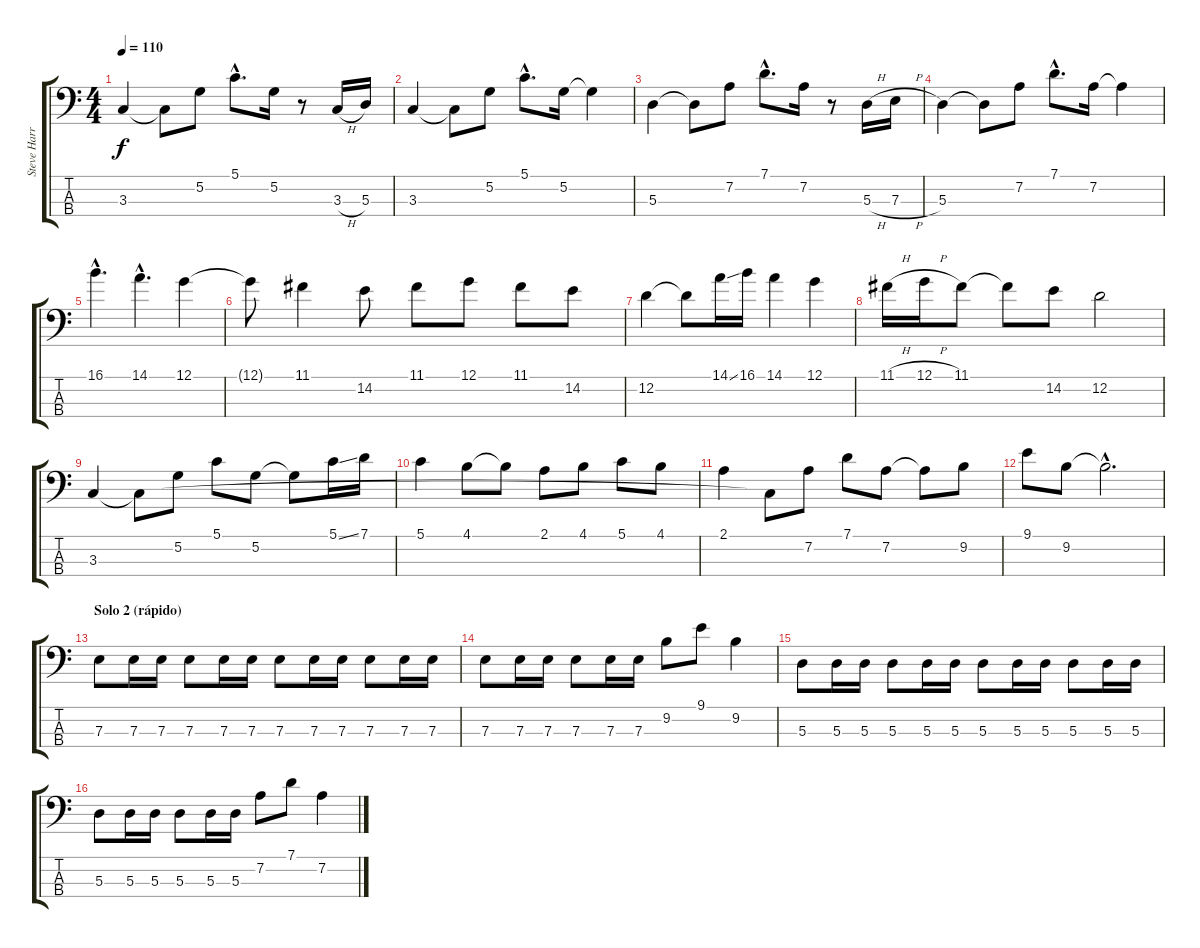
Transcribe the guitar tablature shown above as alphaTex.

\track ("Steve Harris" "Steve Harr") {instrument electricbassfinger}
\staff {score tabs}
\tuning (G2 D2 A1 E1) {hide}
\ts (4 4)
\tempo 110
\clef f4
\ks c
3.3.4{dy f} 3.3{t}.8 5.2.8 5.1{hac}.8{d} 5.2.16 r.8 3.3{h}.16 5.3.16 |
3.3.4 3.3{t}.8 5.2.8 5.1{hac}.8{d} 5.2.16 5.2{t}.4 |
5.3.4 5.3{t}.8 7.2.8 7.1{hac}.8{d} 7.2.16 r.8 5.3{h}.16 7.3{h}.16 |
5.3.4 5.3{t}.8 7.2.8 7.1{hac}.8{d} 7.2.16 7.2{t}.4 |
16.1{hac}.4{d} 14.1{hac}.4{d} 12.1.4 |
12.1{t}.8 11.1.4 14.2.8 11.1.8 12.1.8 11.1.8 14.2.8 |
12.2.4 12.2{t}.8 14.1{ss}.16 16.1.16 14.1.4 12.1.4 |
11.1{h}.16 12.1{h}.16 11.1.8 11.1{t}.8 14.2.8 12.2.2 |
3.3.4 3.3{t}.8 5.2.8 5.1.8 5.2.8 5.2{t}.8 5.1{ss}.16 7.1.16 |
5.1.4 4.1.8 4.1{t}.8 2.1.8 4.1.8 5.1.8 4.1.8 |
2.1.4 3.3{t}.8 7.2.8 7.1.8 7.2.8 7.2{t}.8 9.2.8 |
9.1.8 9.2.8 9.2{hac t}.2{d} |
\section ("" "Solo 2 (rápido)")
7.3.8{volume 16} 7.3.16 7.3.16 7.3.8 7.3.16 7.3.16 7.3.8 7.3.16 7.3.16 7.3.8 7.3.16 7.3.16 |
7.3.8 7.3.16 7.3.16 7.3.8 7.3.16 7.3.16 9.2.8 9.1.8 9.2.4 |
5.3.8 5.3.16 5.3.16 5.3.8 5.3.16 5.3.16 5.3.8 5.3.16 5.3.16 5.3.8 5.3.16 5.3.16 |
5.3.8 5.3.16 5.3.16 5.3.8 5.3.16 5.3.16 7.2.8 7.1.8 7.2.4
